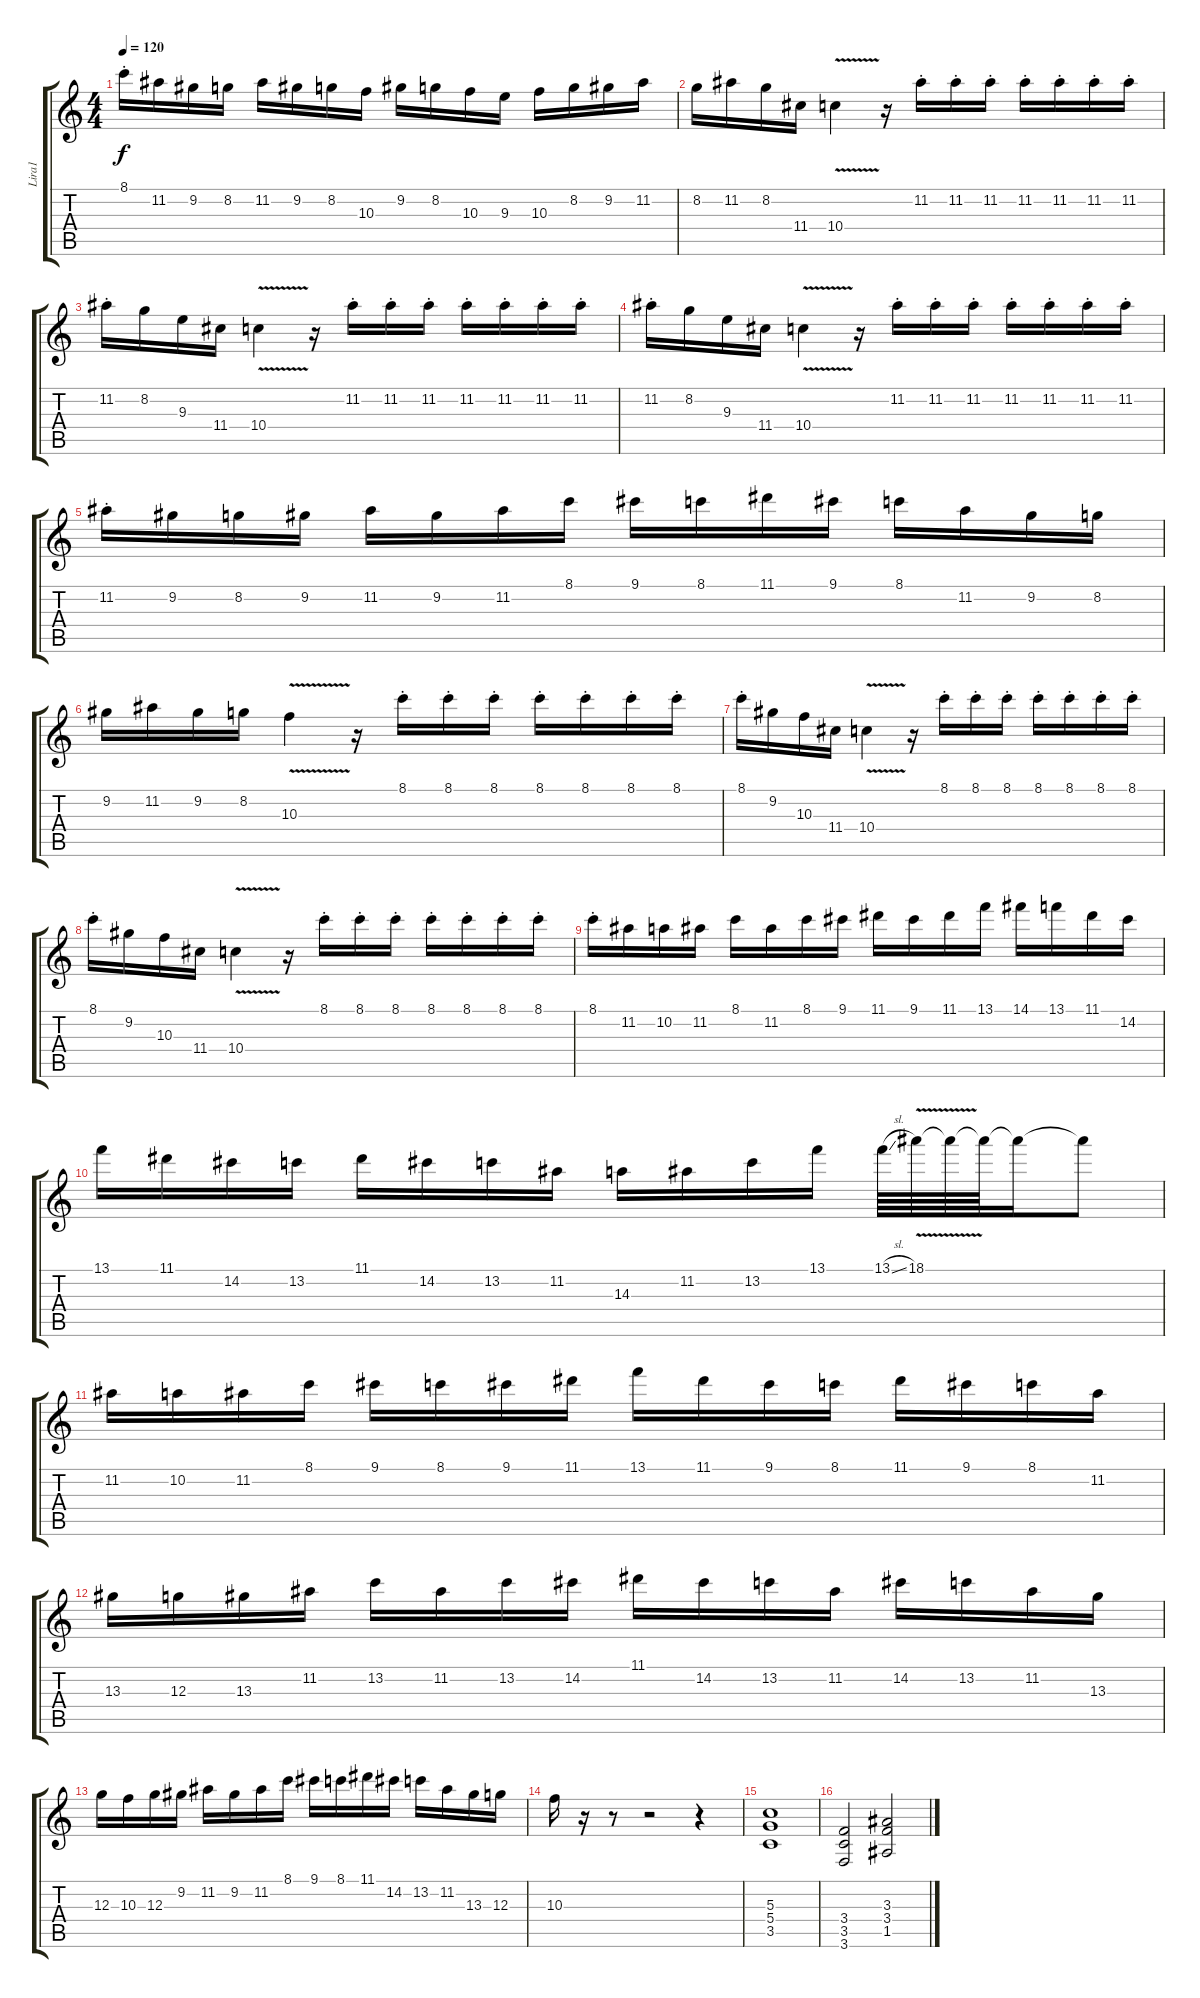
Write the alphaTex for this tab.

\track ("Lira1" "Lira1") {instrument distortionguitar}
\staff {score tabs}
\tuning (E4 B3 G3 D3 A2 D2) {hide}
\ts (4 4)
\tempo 120
\clef g2
\ks c
8.1{st}.16{dy f} 11.2.16 9.2.16 8.2.16 11.2.16 9.2.16 8.2.16 10.3.16 9.2.16 8.2.16 10.3.16 9.3.16 10.3.16 8.2.16 9.2.16 11.2.16 |
8.2.16 11.2.16 8.2.16 11.4.16 10.4{v}.4 r.16 11.2{st}.16 11.2{st}.16 11.2{st}.16 11.2{st}.16 11.2{st}.16 11.2{st}.16 11.2{st}.16 |
11.2{st}.16 8.2.16 9.3.16 11.4.16 10.4{v}.4 r.16 11.2{st}.16 11.2{st}.16 11.2{st}.16 11.2{st}.16 11.2{st}.16 11.2{st}.16 11.2{st}.16 |
11.2{st}.16 8.2.16 9.3.16 11.4.16 10.4{v}.4 r.16 11.2{st}.16 11.2{st}.16 11.2{st}.16 11.2{st}.16 11.2{st}.16 11.2{st}.16 11.2{st}.16 |
11.2{st}.16 9.2.16 8.2.16 9.2.16 11.2.16 9.2.16 11.2.16 8.1.16 9.1.16 8.1.16 11.1.16 9.1.16 8.1.16 11.2.16 9.2.16 8.2.16 |
9.2.16 11.2.16 9.2.16 8.2.16 10.3{v}.4 r.16 8.1{st}.16 8.1{st}.16 8.1{st}.16 8.1{st}.16 8.1{st}.16 8.1{st}.16 8.1{st}.16 |
8.1{st}.16 9.2.16 10.3.16 11.4.16 10.4{v}.4 r.16 8.1{st}.16 8.1{st}.16 8.1{st}.16 8.1{st}.16 8.1{st}.16 8.1{st}.16 8.1{st}.16 |
8.1{st}.16 9.2.16 10.3.16 11.4.16 10.4{v}.4 r.16 8.1{st}.16 8.1{st}.16 8.1{st}.16 8.1{st}.16 8.1{st}.16 8.1{st}.16 8.1{st}.16 |
8.1{st}.16 11.2.16 10.2.16 11.2.16 8.1.16 11.2.16 8.1.16 9.1.16 11.1.16 9.1.16 11.1.16 13.1.16 14.1.16 13.1.16 11.1.16 14.2.16 |
13.1.16 11.1.16 14.2.16 13.2.16 11.1.16 14.2.16 13.2.16 11.2.16 14.3.16 11.2.16 13.2.16 13.1.16 13.1{sl}.64 18.1{v}.64 18.1{t}.64 18.1{t}.64 18.1{t}.16 18.1{t}.8 |
11.2.16 10.2.16 11.2.16 8.1.16 9.1.16 8.1.16 9.1.16 11.1.16 13.1.16 11.1.16 9.1.16 8.1.16 11.1.16 9.1.16 8.1.16 11.2.16 |
13.3.16 12.3.16 13.3.16 11.2.16 13.2.16 11.2.16 13.2.16 14.2.16 11.1.16 14.2.16 13.2.16 11.2.16 14.2.16 13.2.16 11.2.16 13.3.16 |
12.3.16 10.3.16 12.3.16 9.2.16 11.2.16 9.2.16 11.2.16 8.1.16 9.1.16 8.1.16 11.1.16 14.2.16 13.2.16 11.2.16 13.3.16 12.3.16 |
10.3.16 r.16 r.8 r.2 r.4 |
(5.3 5.4 3.5).1{volume 14 balance 4 instrument distortionguitar} |
(3.4 3.5 3.6).2 (3.3 3.4 1.5).2
